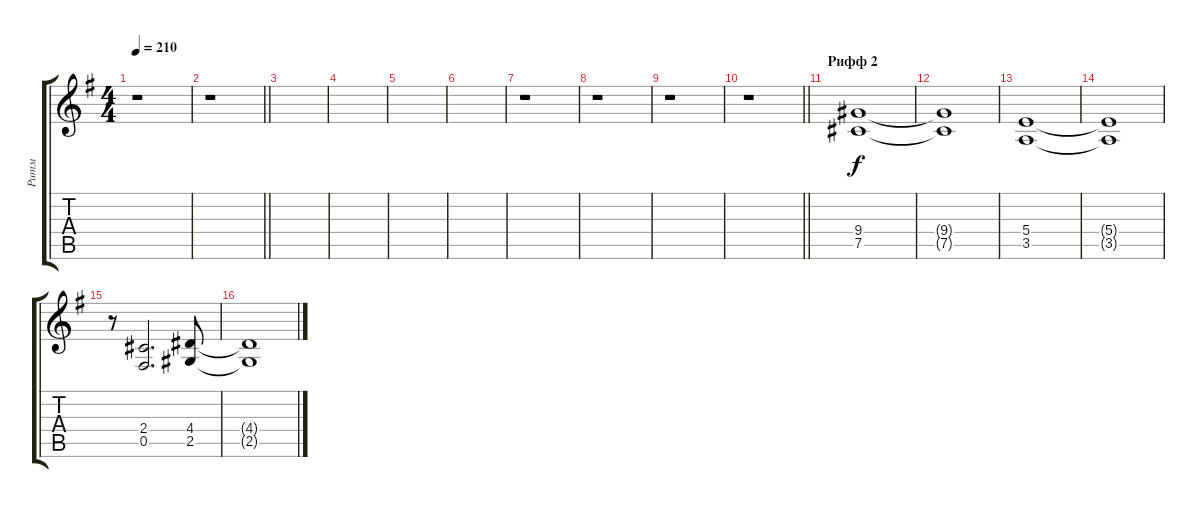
\track ("Ритм" "Ритм") {instrument distortionguitar}
\staff {score tabs}
\tuning (Db4 Ab3 E3 B2 Gb2 Db2) {hide}
\ts (4 4)
\tempo 210
\clef g2
\ks g
r.1{dy ff} |
\barLineRight lightlight
r.1 |
|
|
|
|
r.1 |
r.1 |
r.1 |
\barLineRight lightlight
r.1 |
\section ("" "Рифф 2")
(9.4 7.5).1{dy f} |
(9.4{t} 7.5{t}).1 |
(5.4 3.5).1 |
(5.4{t} 3.5{t}).1 |
r.8 (2.4 0.5).2{d} (4.4 2.5).8 |
(4.4{t} 2.5{t}).1
